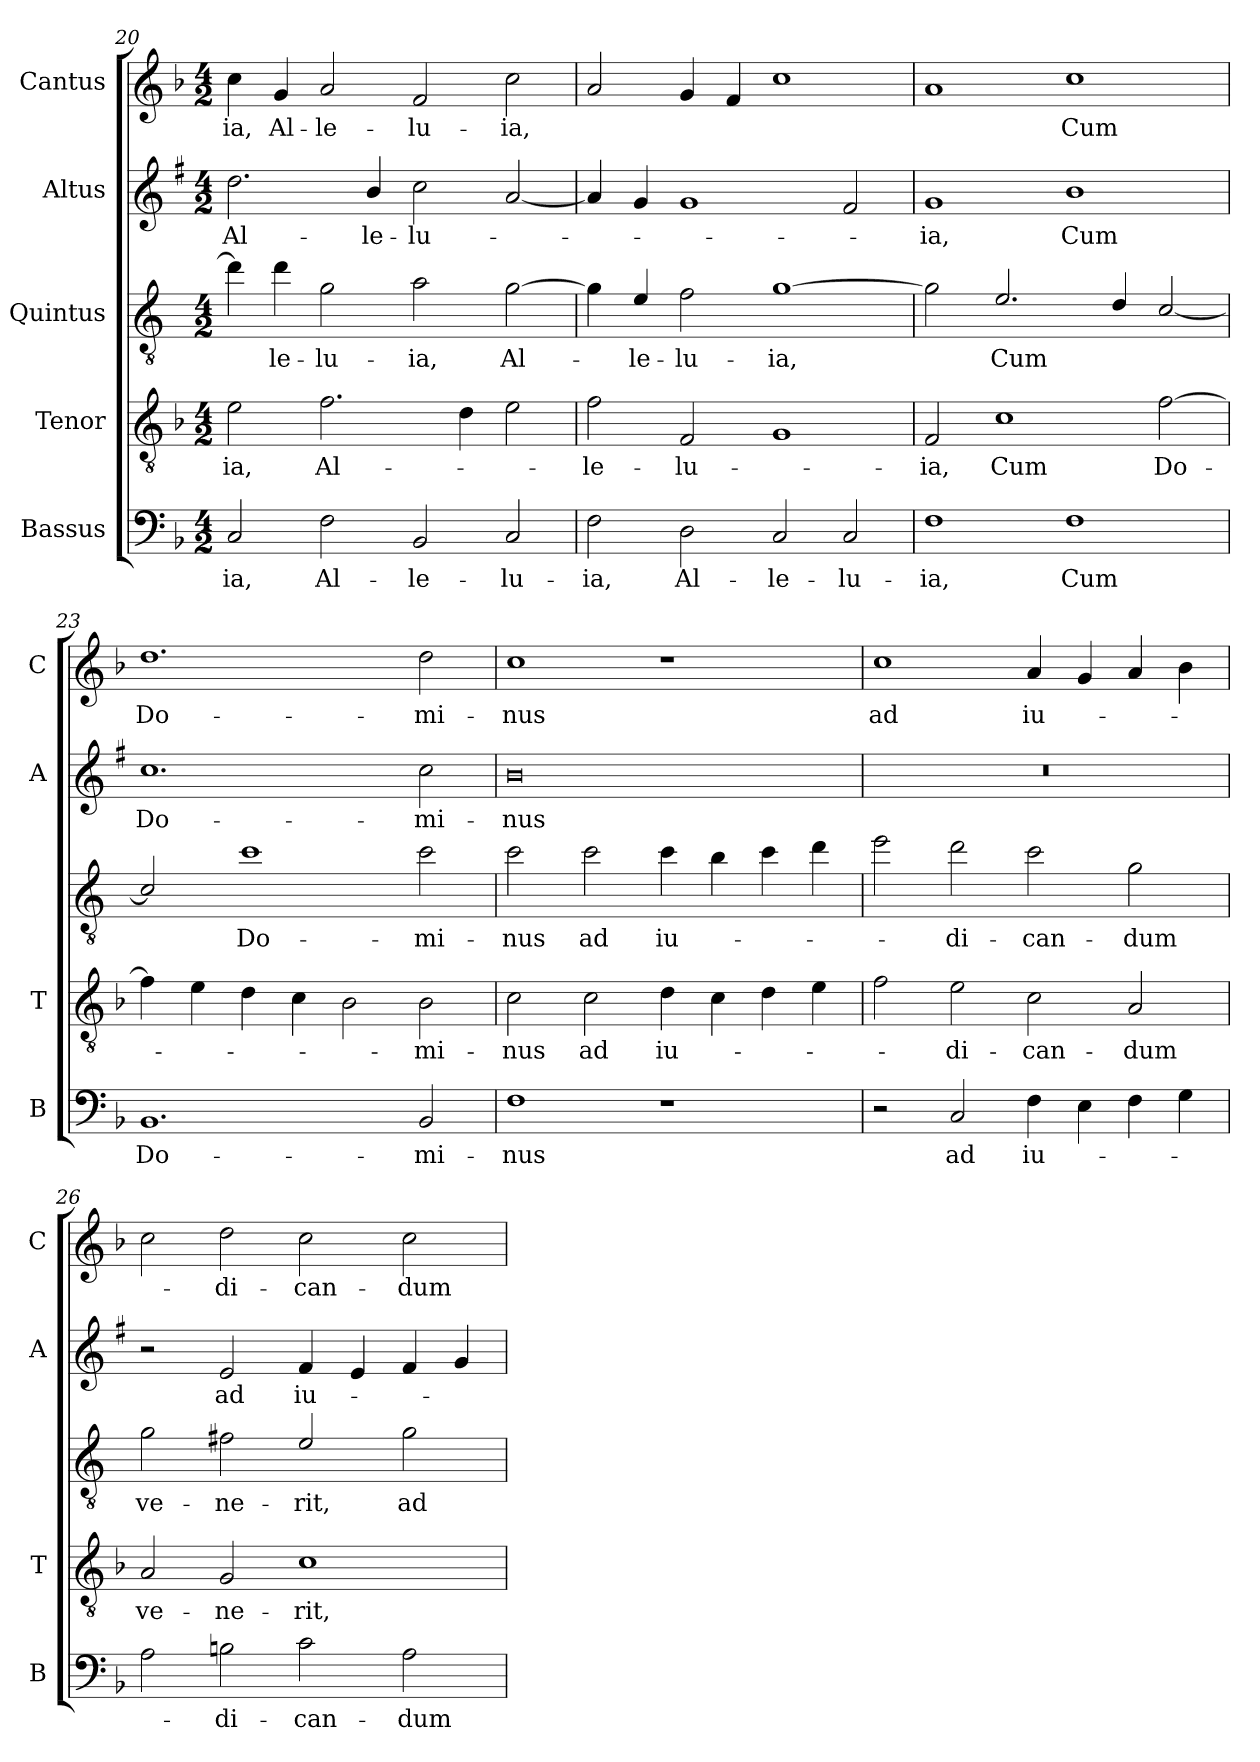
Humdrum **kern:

**kern	**text	**kern	**text	**kern	**text	**kern	**text	**kern	**text
*part5	*part5	*part4	*part4	*part3	*part3	*part2	*part2	*part1	*part1
*staff5	*staff5	*staff4	*staff4	*staff3	*staff3	*staff2	*staff2	*staff1	*staff1
*I"Bassus	*	*I"Tenor	*	*I"Quintus	*	*I"Altus	*	*I"Cantus	*
*I'B	*	*I'T	*	*	*	*I'A	*	*I'C	*
*clefF4	*	*clefGv2	*	*clefGv2	*	*clefG2	*	*clefG2	*
*	*	*	*	*ITrd4c7	*	*ITrd1c2	*	*	*
*k[b-]	*	*k[b-]	*	*k[b-]	*	*k[b-]	*	*k[b-]	*
*F:	*	*F:	*	*F:	*	*F:	*	*F:	*
*M4/2	*	*M4/2	*	*M4/2	*	*M4/2	*	*M4/2	*
=20	=20	=20	=20	=20	=20	=20	=20	=20	=20
!	!LO:LY:b	!	!LO:LY:b	!	!	!	!LO:LY:b	!	!LO:LY:b
2C/	-ia,	2e\	-ia,	4g\]	.	2.cc\	Al-	4cc\	-ia,
!	!	!	!	!	!LO:LY:b	!	!	!	!LO:LY:b
.	.	.	.	4g\	-le-	.	.	4g/	Al-
!	!LO:LY:b	!	!LO:LY:b	!	!LO:LY:b	!	!	!	!LO:LY:b
2F\	Al-	2.f\	Al-	2c\	-lu-	.	.	2a/	-le-
!	!	!	!	!	!	!	!LO:LY:b	!	!
.	.	.	.	.	.	4a/	-le-	.	.
!	!LO:LY:b	!	!	!	!LO:LY:b	!	!LO:LY:b	!	!LO:LY:b
2BB-/	-le-	.	.	2d\	-ia,	2b-\	-lu-	2f/	-lu-
.	.	4d\	.	.	.	.	.	.	.
!	!LO:LY:b	!	!	!	!LO:LY:b	!	!	!	!LO:LY:b
2C/	-lu-	2e\	.	[2c\	Al-	[2g/	.	2cc\	-ia,
!!LO:LB:g=z
=21	=21	=21	=21	=21	=21	=21	=21	=21	=21
!	!LO:LY:b	!	!LO:LY:b	!	!	!	!	!	!
2F\	-ia,	2f\	-le-	4c\]	.	4g/]	.	2a/	.
!	!	!	!	!	!LO:LY:b	!	!	!	!
.	.	.	.	4A/	-le-	4f/	.	.	.
!	!LO:LY:b	!	!LO:LY:b	!	!LO:LY:b	!	!	!	!
2D\	Al-	2F/	-lu-	2B-\	-lu-	1f	.	4g/	.
.	.	.	.	.	.	.	.	4f/	.
!	!LO:LY:b	!	!	!	!LO:LY:b	!	!	!	!
2C/	-le-	1G	.	[1c	-ia,	.	.	1cc	.
!	!LO:LY:b	!	!	!	!	!	!	!	!
2C/	-lu-	.	.	.	.	2e/	.	.	.
=22	=22	=22	=22	=22	=22	=22	=22	=22	=22
!	!LO:LY:b	!	!LO:LY:b	!	!	!	!LO:LY:b	!	!
1F	-ia,	2F/	-ia,	2c\]	.	1f	-ia,	1a	.
!	!	!	!LO:LY:b	!	!LO:LY:b	!	!	!	!
.	.	1c	Cum	2.A/	Cum	.	.	.	.
!	!LO:LY:b	!	!	!	!	!	!LO:LY:b	!	!LO:LY:b
1F	Cum	.	.	.	.	1a	Cum	1cc	Cum
.	.	.	.	4G/	.	.	.	.	.
!	!	!	!LO:LY:b	!	!	!	!	!	!
.	.	[2f\	Do-	[2F/	.	.	.	.	.
=23	=23	=23	=23	=23	=23	=23	=23	=23	=23
!	!LO:LY:b	!	!	!	!	!	!LO:LY:b	!	!LO:LY:b
1.BB-	Do-	4f\]	.	2F/]	.	1.b-	Do-	1.dd	Do-
.	.	4e\	.	.	.	.	.	.	.
!	!	!	!	!	!LO:LY:b	!	!	!	!
.	.	4d\	.	1f	Do-	.	.	.	.
.	.	4c\	.	.	.	.	.	.	.
.	.	2B-\	.	.	.	.	.	.	.
!	!LO:LY:b	!	!LO:LY:b	!	!LO:LY:b	!	!LO:LY:b	!	!LO:LY:b
2BB-/	-mi-	2B-\	-mi-	2f\	-mi-	2b-\	-mi-	2dd\	-mi-
=24	=24	=24	=24	=24	=24	=24	=24	=24	=24
!	!LO:LY:b	!	!LO:LY:b	!	!LO:LY:b	!	!LO:LY:b	!	!LO:LY:b
1F	-nus	2c\	-nus	2f\	-nus	0a	-nus	1cc	-nus
!	!	!	!LO:LY:b	!	!LO:LY:b	!	!	!	!
.	.	2c\	ad	2f\	ad	.	.	.	.
!	!	!	!LO:LY:b	!	!LO:LY:b	!	!	!	!
1r	.	4d\	iu-	4f\	iu-	.	.	1r	.
.	.	4c\	.	4e\	.	.	.	.	.
.	.	4d\	.	4f\	.	.	.	.	.
.	.	4e\	.	4g\	.	.	.	.	.
=25	=25	=25	=25	=25	=25	=25	=25	=25	=25
!	!	!	!	!	!	!	!	!	!LO:LY:b
2r	.	2f\	.	2a\	.	0r	.	1cc	ad
!	!LO:LY:b	!	!LO:LY:b	!	!LO:LY:b	!	!	!	!
2C/	ad	2e\	-di-	2g\	-di-	.	.	.	.
!	!LO:LY:b	!	!LO:LY:b	!	!LO:LY:b	!	!	!	!LO:LY:b
4F\	iu-	2c\	-can-	2f\	-can-	.	.	4a/	iu-
4E\	.	.	.	.	.	.	.	4g/	.
!	!	!	!LO:LY:b	!	!LO:LY:b	!	!	!	!
4F\	.	2A/	-dum	2c\	-dum	.	.	4a/	.
4G\	.	.	.	.	.	.	.	4b-\	.
!!LO:LB:g=z
=26	=26	=26	=26	=26	=26	=26	=26	=26	=26
!	!	!	!LO:LY:b	!	!LO:LY:b	!	!	!	!
2A\	.	2A/	ve-	2c\	ve-	2r	.	2cc\	.
!	!LO:LY:b	!	!LO:LY:b	!	!LO:LY:b	!	!LO:LY:b	!	!LO:LY:b
2Bn\	-di-	2G/	-ne-	2Bn\	-ne-	2d/	ad	2dd\	-di-
!	!LO:LY:b	!	!LO:LY:b	!	!LO:LY:b	!	!LO:LY:b	!	!LO:LY:b
2c\	-can-	1c	-rit,	2A/	-rit,	4e/	iu-	2cc\	-can-
.	.	.	.	.	.	4d/	.	.	.
!	!LO:LY:b	!	!	!	!LO:LY:b	!	!	!	!LO:LY:b
2A\	-dum	.	.	2c\	ad	4e/	.	2cc\	-dum
.	.	.	.	.	.	4f/	.	.	.
=	=	=	=	=	=	=	=	=	=
*-	*-	*-	*-	*-	*-	*-	*-	*-	*-
